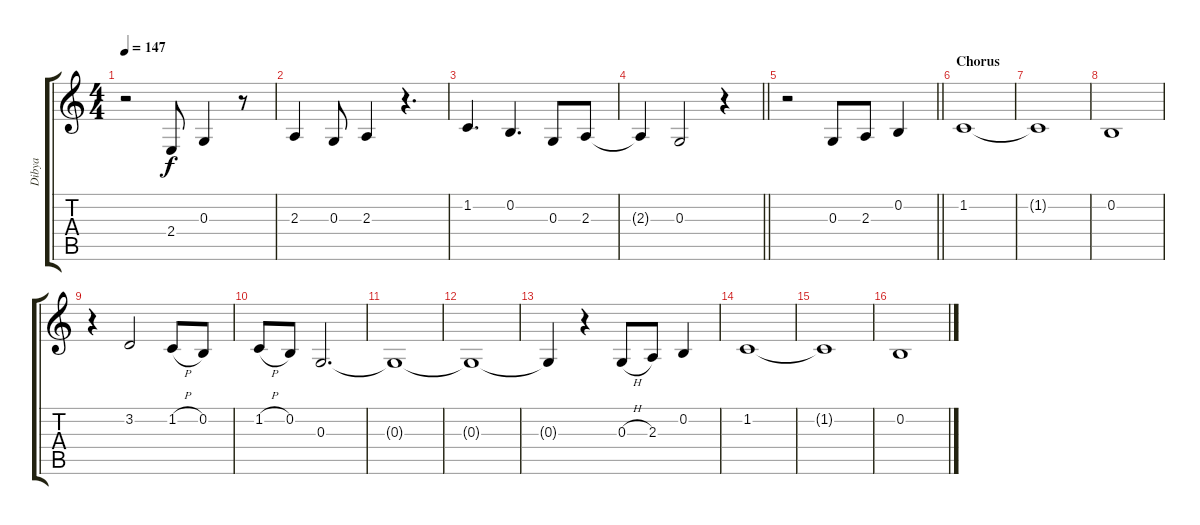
\track ("Dibya" "Dibya") {instrument lead2sawtooth}
\staff {score tabs}
\tuning (E4 B3 G3 D3 A2 E2) {hide}
\ts (4 4)
\tempo 147
\clef g2
\ks c
r.2{dy f} 2.4.8 0.3.4 r.8 |
2.3.4 0.3.8 2.3.4 r.4{d} |
1.2.4{d} 0.2.4{d} 0.3.8 2.3.8 |
\barLineRight lightlight
2.3{t}.4 0.3.2 r.4 |
\barLineRight lightlight
r.2 0.3.8 2.3.8 0.2.4 |
\section ("" "Chorus")
1.2.1 |
1.2{t}.1 |
0.2.1 |
r.4 3.2.2 1.2{h}.8 0.2.8 |
1.2{h}.8 0.2.8 0.3.2{d} |
0.3{t}.1 |
0.3{t}.1 |
0.3{t}.4 r.4 0.3{h}.8 2.3.8 0.2.4 |
1.2.1 |
1.2{t}.1 |
0.2.1
